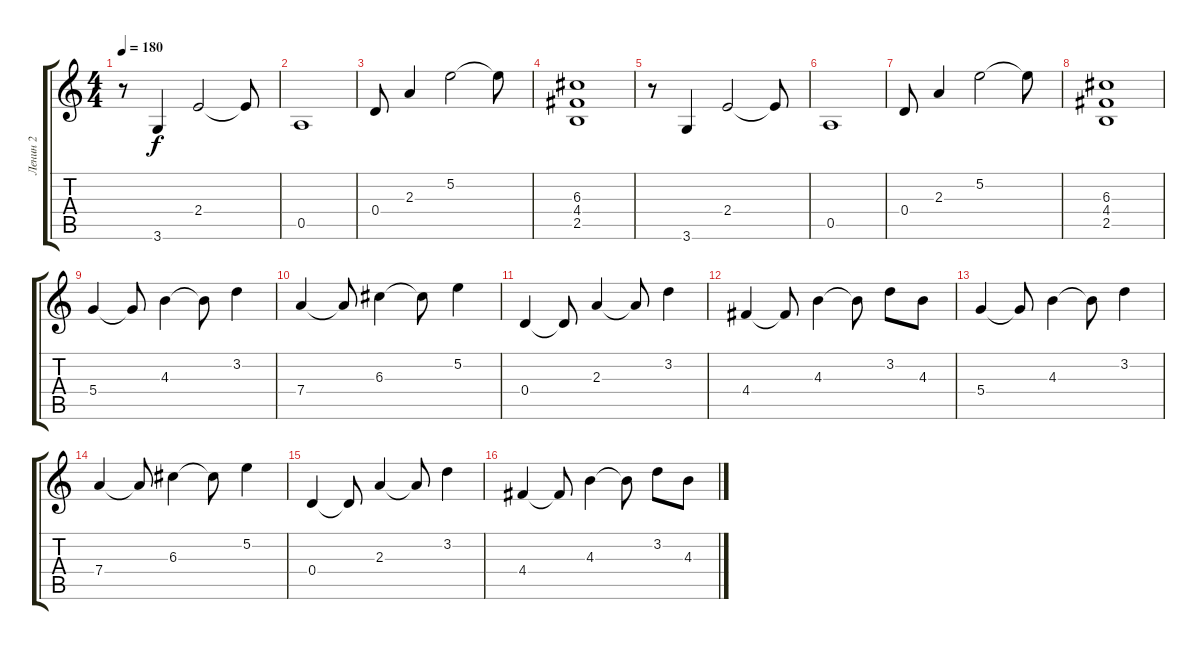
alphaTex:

\track ("Ленин 2" "Ленин 2") {instrument electricguitarclean}
\staff {score tabs}
\tuning (E4 B3 G3 D3 A2 E2) {hide}
\ts (4 4)
\tempo 180
\clef g2
\ks c
r.8{dy f} 3.6.4 2.4.2 2.4{t}.8 |
0.5.1 |
0.4.8 2.3.4 5.2.2 5.2{t}.8 |
(6.3 4.4 2.5).1 |
r.8 3.6.4 2.4.2 2.4{t}.8 |
0.5.1 |
0.4.8 2.3.4 5.2.2 5.2{t}.8 |
(6.3 4.4 2.5).1 |
5.4.4 5.4{t}.8 4.3.4 4.3{t}.8 3.2.4 |
7.4.4 7.4{t}.8 6.3.4 6.3{t}.8 5.2.4 |
0.4.4 0.4{t}.8 2.3.4 2.3{t}.8 3.2.4 |
4.4.4 4.4{t}.8 4.3.4 4.3{t}.8 3.2.8 4.3.8 |
5.4.4 5.4{t}.8 4.3.4 4.3{t}.8 3.2.4 |
7.4.4 7.4{t}.8 6.3.4 6.3{t}.8 5.2.4 |
0.4.4 0.4{t}.8 2.3.4 2.3{t}.8 3.2.4 |
4.4.4 4.4{t}.8 4.3.4 4.3{t}.8 3.2.8 4.3.8
